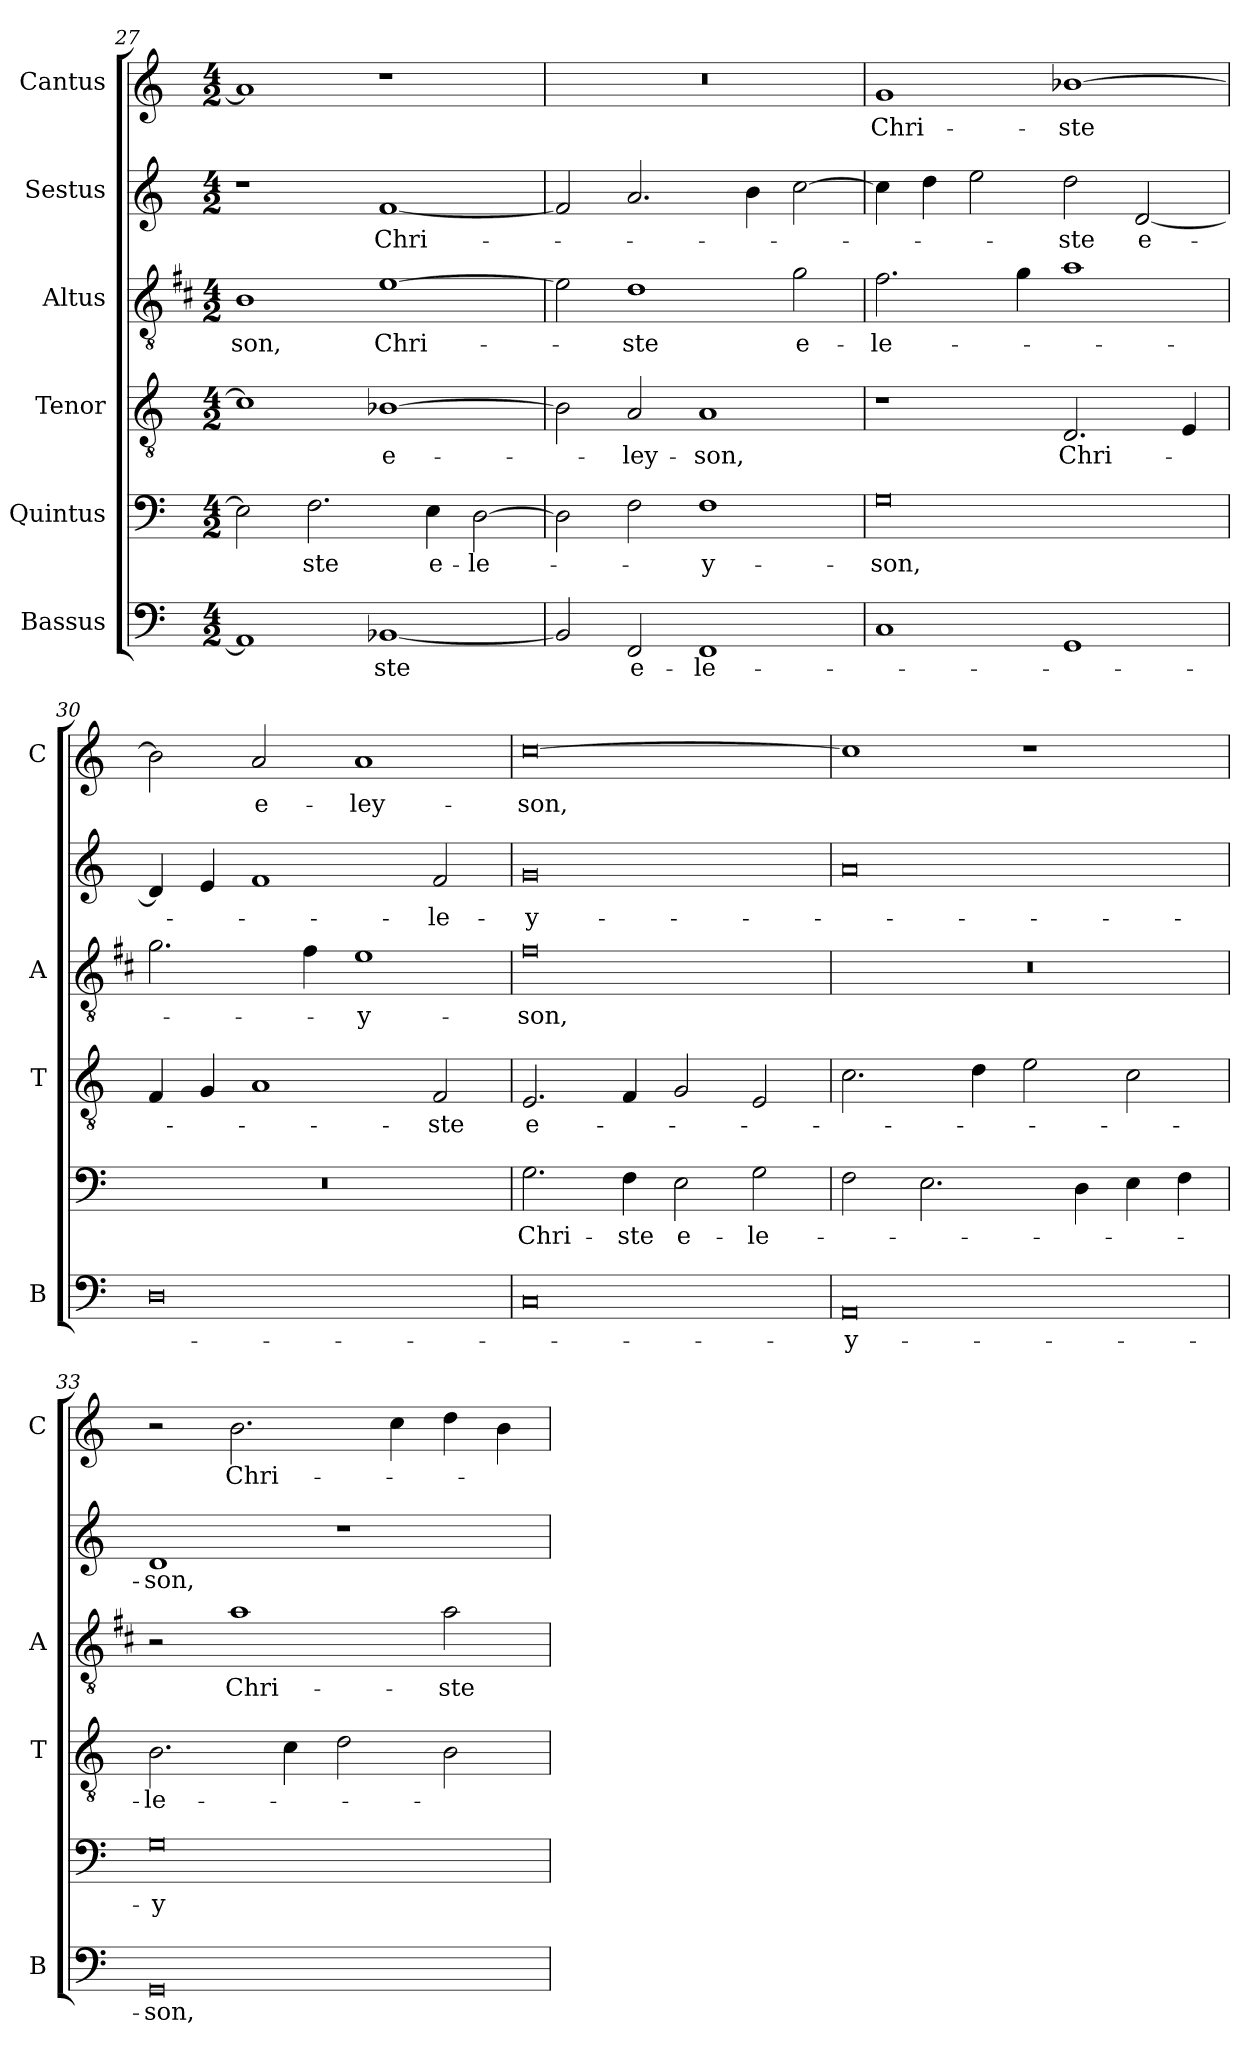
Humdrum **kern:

**kern	**text	**kern	**text	**kern	**text	**kern	**text	**kern	**text	**kern	**text
*part6	*part6	*part5	*part5	*part4	*part4	*part3	*part3	*part2	*part2	*part1	*part1
*staff6	*staff6	*staff5	*staff5	*staff4	*staff4	*staff3	*staff3	*staff2	*staff2	*staff1	*staff1
*I"Bassus	*	*I"Quintus	*	*I"Tenor	*	*I"Altus	*	*I"Sestus	*	*I"Cantus	*
*I'B	*	*	*	*I'T	*	*I'A	*	*	*	*I'C	*
*clefF4	*	*clefF4	*	*clefGv2	*	*clefGv2	*	*clefG2	*	*clefG2	*
*	*	*	*	*	*	*ITrd1c2	*	*	*	*	*
*k[]	*	*k[]	*	*k[]	*	*k[]	*	*k[]	*	*k[]	*
*C:	*	*C:	*	*C:	*	*C:	*	*C:	*	*C:	*
*M4/2	*	*M4/2	*	*M4/2	*	*M4/2	*	*M4/2	*	*M4/2	*
=27	=27	=27	=27	=27	=27	=27	=27	=27	=27	=27	=27
!	!	!	!	!	!	!	!LO:LY:b	!	!	!	!
1AA]	.	2E\]	.	1c]	.	1A	-son,	1r	.	1a]	.
!	!	!	!LO:LY:b	!	!	!	!	!	!	!	!
.	.	2.F\	-ste	.	.	.	.	.	.	.	.
!	!LO:LY:b	!	!	!	!LO:LY:b	!	!LO:LY:b	!	!LO:LY:b	!	!
[1BB-X	-ste	.	.	[1B-X	e-	[1d	Chri-	[1f	Chri-	1r	.
!	!	!	!LO:LY:b	!	!	!	!	!	!	!	!
.	.	4E\	e-	.	.	.	.	.	.	.	.
!	!	!	!LO:LY:b	!	!	!	!	!	!	!	!
.	.	[2D\	-le-	.	.	.	.	.	.	.	.
=28	=28	=28	=28	=28	=28	=28	=28	=28	=28	=28	=28
2BB-/]	.	2D\]	.	2B-\]	.	2d\]	.	2f/]	.	0r	.
!	!LO:LY:b	!	!	!	!LO:LY:b	!	!LO:LY:b	!	!	!	!
2FF/	e-	2F\	.	2A/	-ley-	1c	-ste	2.a/	.	.	.
!	!LO:LY:b	!	!LO:LY:b	!	!LO:LY:b	!	!	!	!	!	!
1FF	-le-	1F	-y-	1A	-son,	.	.	.	.	.	.
.	.	.	.	.	.	.	.	4b\	.	.	.
!	!	!	!	!	!	!	!LO:LY:b	!	!	!	!
.	.	.	.	.	.	2f\	e-	[2cc\	.	.	.
!!LO:PB:g=z
=29	=29	=29	=29	=29	=29	=29	=29	=29	=29	=29	=29
!	!	!	!LO:LY:b	!	!	!	!LO:LY:b	!	!	!	!LO:LY:b
1C	.	0G	-son,	1r	.	2.e\	-le-	4cc\]	.	1g	Chri-
.	.	.	.	.	.	.	.	4dd\	.	.	.
.	.	.	.	.	.	.	.	2ee\	.	.	.
.	.	.	.	.	.	4f\	.	.	.	.	.
!	!	!	!	!	!LO:LY:b	!	!	!	!LO:LY:b	!	!LO:LY:b
1GG	.	.	.	2.D/	Chri-	1g	.	2dd\	-ste	[1b-X	-ste
!	!	!	!	!	!	!	!	!	!LO:LY:b	!	!
.	.	.	.	.	.	.	.	[2d/	e-	.	.
.	.	.	.	4E/	.	.	.	.	.	.	.
=30	=30	=30	=30	=30	=30	=30	=30	=30	=30	=30	=30
0D	.	0r	.	4F/	.	2.f\	.	4d/]	.	2b-\]	.
.	.	.	.	4G/	.	.	.	4e/	.	.	.
!	!	!	!	!	!	!	!	!	!	!	!LO:LY:b
.	.	.	.	1A	.	.	.	1f	.	2a/	e-
.	.	.	.	.	.	4e\	.	.	.	.	.
!	!	!	!	!	!	!	!LO:LY:b	!	!	!	!LO:LY:b
.	.	.	.	.	.	1d	-y-	.	.	1a	-ley-
!	!	!	!	!	!LO:LY:b	!	!	!	!LO:LY:b	!	!
.	.	.	.	2F/	-ste	.	.	2f/	-le-	.	.
=31	=31	=31	=31	=31	=31	=31	=31	=31	=31	=31	=31
!	!	!	!LO:LY:b	!	!LO:LY:b	!	!LO:LY:b	!	!LO:LY:b	!	!LO:LY:b
0C	.	2.G\	Chri-	2.E/	e-	0e	-son,	0g	-y-	[0cc	-son,
!	!	!	!LO:LY:b	!	!	!	!	!	!	!	!
.	.	4F\	-ste	4F/	.	.	.	.	.	.	.
!	!	!	!LO:LY:b	!	!	!	!	!	!	!	!
.	.	2E\	e-	2G/	.	.	.	.	.	.	.
!	!	!	!LO:LY:b	!	!	!	!	!	!	!	!
.	.	2G\	-le-	2E/	.	.	.	.	.	.	.
=32	=32	=32	=32	=32	=32	=32	=32	=32	=32	=32	=32
!	!LO:LY:b	!	!	!	!	!	!	!	!	!	!
0AA	-y-	2F\	.	2.c\	.	0r	.	0a	.	1cc]	.
.	.	2.E\	.	.	.	.	.	.	.	.	.
.	.	.	.	4d\	.	.	.	.	.	.	.
.	.	.	.	2e\	.	.	.	.	.	1r	.
.	.	4D\	.	.	.	.	.	.	.	.	.
.	.	4E\	.	2c\	.	.	.	.	.	.	.
.	.	4F\	.	.	.	.	.	.	.	.	.
=33	=33	=33	=33	=33	=33	=33	=33	=33	=33	=33	=33
!	!LO:LY:b	!	!LO:LY:b	!	!LO:LY:b	!	!	!	!LO:LY:b	!	!
0GG	-son,	0G	-y-	2.B\	-le-	2r	.	1d	-son,	2r	.
!	!	!	!	!	!	!	!LO:LY:b	!	!	!	!LO:LY:b
.	.	.	.	.	.	1g	Chri-	.	.	2.b\	Chri-
.	.	.	.	4c\	.	.	.	.	.	.	.
.	.	.	.	2d\	.	.	.	1r	.	.	.
.	.	.	.	.	.	.	.	.	.	4cc\	.
!	!	!	!	!	!	!	!LO:LY:b	!	!	!	!
.	.	.	.	2B\	.	2g\	-ste	.	.	4dd\	.
.	.	.	.	.	.	.	.	.	.	4b\	.
=	=	=	=	=	=	=	=	=	=	=	=
*-	*-	*-	*-	*-	*-	*-	*-	*-	*-	*-	*-
